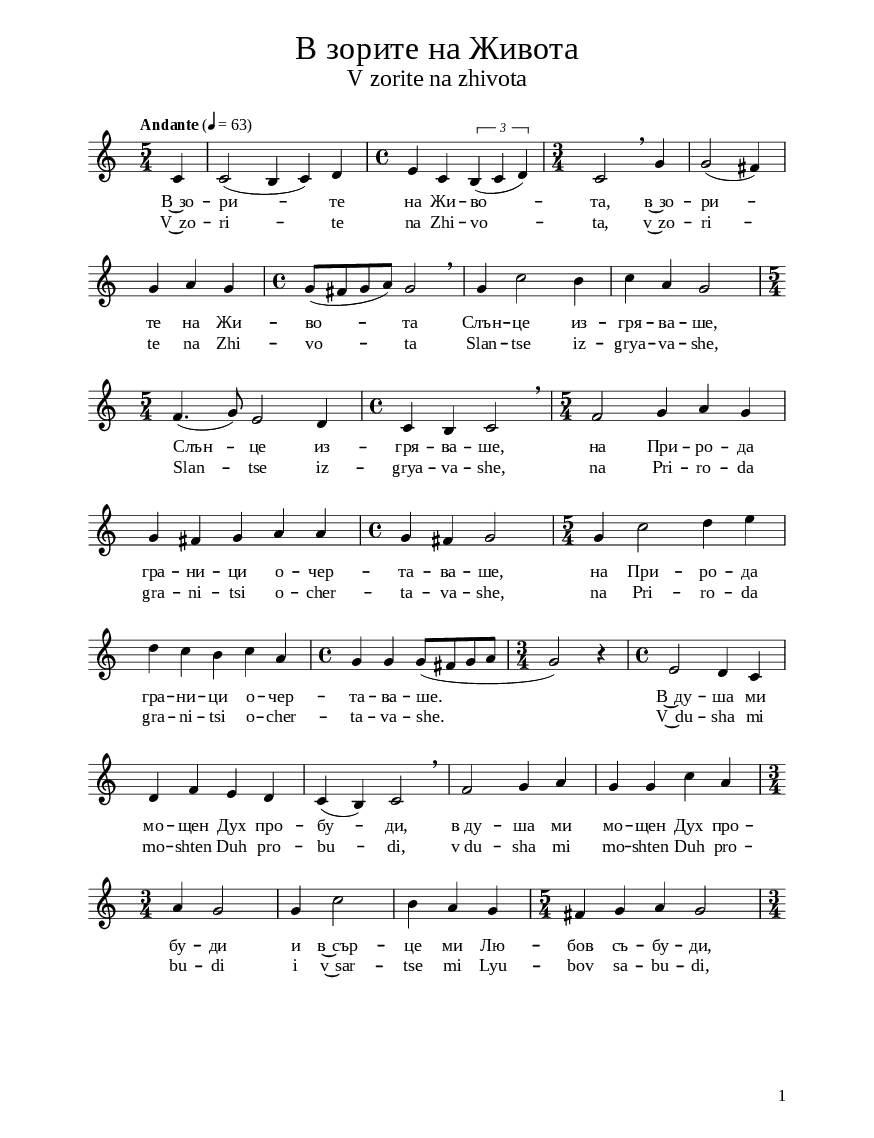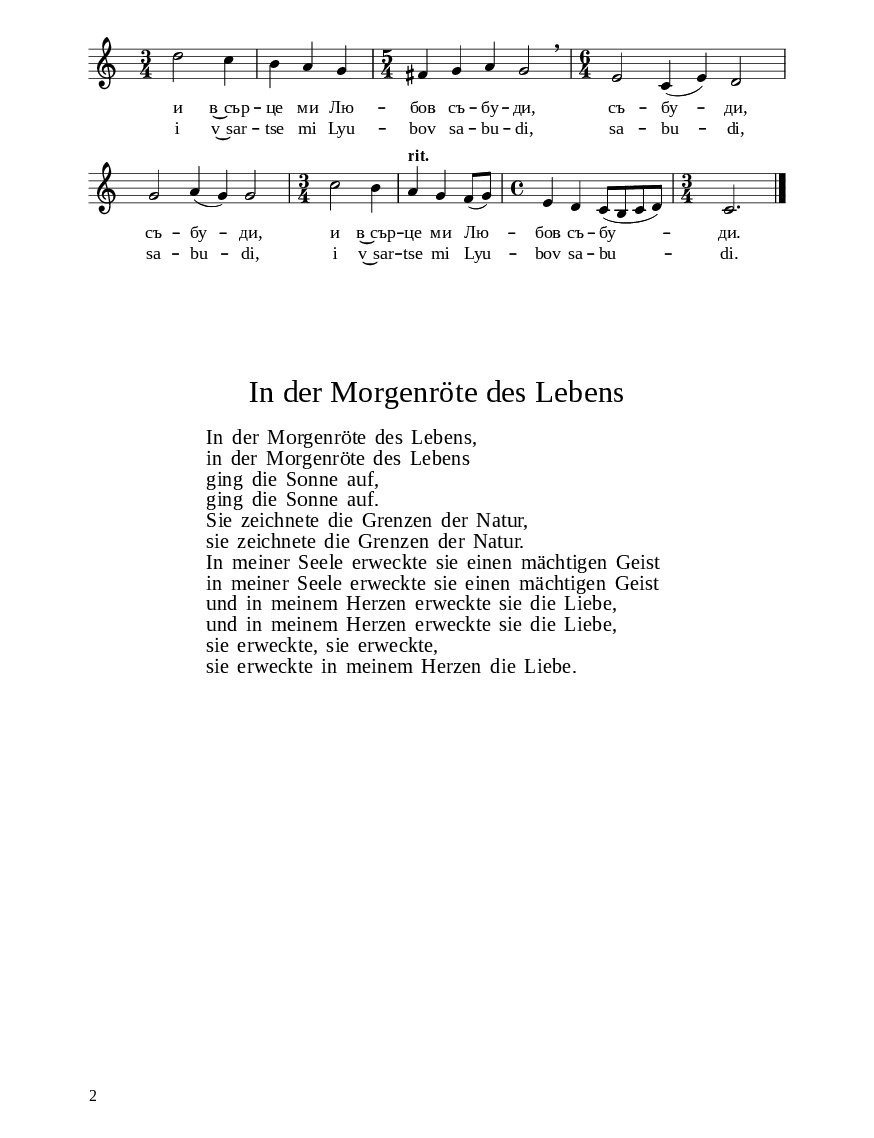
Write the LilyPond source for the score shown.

\version "2.22.1"

% include paper part and global functions
\include "include/globals.ily"

\bookpart {
  \include "include/bookpart-paper.ily"
  \score {
    \include "include/score-layout.ily"

     \new Voice \absolute {
      \clef treble
      \key c \major
      \time 5/4
       \tempoFunc "Andante" 4 "63"

\partial 4

      c '4 | c'2 ( b4 c' ) d' |\time 4/4  e'4 c' \times 2/3 { b4 ( c'4 d' ) }

      \time 3/4  c'2 \breathe g'4 |g'2 ( fis'4 ) | \break

      g'4 a' g' | \time 4/4  g'8 ( fis' g' a' ) g'2 \breathe g'4 c''2 b'4 | c''4 a' g'2 | \break

      \time 5/4  f'4. ( g'8 ) e'2 d'4 |\time 4/4  c'4 b c'2 \breathe | \time 5/4  f'2 g'4 a' g' | \break

      g'4 fis' g' a' a' | \time 4/4  g'4 fis' g'2 | \time 5/4  g'4 c''2 d''4 e'' | \break

      d''4 c'' b' c'' a' | \time 4/4  g'4 g' g'8 ( fis' g' a' | \time 3/4  g'2 ) r4 | \time 4/4  e'2 d'4 c' | \break

      d'4 f' e' d' | c'4 ( b ) c'2 \breathe | f'2 g'4 a' | g'4 g' c'' a' | \break

      \time 3/4  a'4 g'2 | g'4 c''2 | b'4 a' g'4 \time 5/4 fis' g' a' g'2 | \time 3/4 \pageBreak

      d''2 c''4 | b' a' g'4 | \time 5/4 fis' g' a' g'2 \breathe | \time 6/4 e'2 c'4 ( e' ) d'2 | \break

      g'2 a'4 ( g' ) g'2 | \time 3/4  c''2 b'4 \tempo "rit." | a' g' f'8 ( g' ) | \time 4/4 e'4 d' c'8 ( b c' d' ) | \time 3/4  c'2. \bar "|."
    }

    \addlyrics {
      В~зо -- ри --
      те на Жи -- во -- та, в~зо -- ри -- те на Жи --
      во -- та Слън -- це из -- гря -- ва -- ше, Слън --
      це из -- гря -- ва -- ше, на При -- ро -- да гра
      -- ни -- ци о -- чер -- та -- ва -- ше, на При --
      ро -- да гра -- ни -- ци о -- чер -- та -- ва --
      ше. В~ду -- ша ми мо -- щен Дух про -- бу --
      ди,  в_ду -- ша ми мо -- щен Дух про -- бу --
      ди и в~сър -- це ми Лю -- бов съ -- бу -- ди,
      и в~сър -- це ми Лю -- бов съ -- бу -- ди, съ --
      бу -- ди, съ -- бу -- ди, и в~сър -- це ми Лю --
      бов съ -- бу -- ди.}
      \addlyrics {
       V~zo -- ri --
      te na Zhi -- vo -- ta, v~zo -- ri -- te na Zhi --
      vo -- ta Slan -- tse iz -- grya -- va -- she, Slan --
      tse iz -- grya -- va -- she, na Pri -- ro -- da gra
      -- ni -- tsi o -- cher -- ta -- va -- she, na Pri --
      ro -- da gra -- ni -- tsi o -- cher -- ta -- va --
      she. V~du -- sha mi mo -- shten Duh pro -- bu --
      di,  v_du -- sha mi mo -- shten Duh pro -- bu --
      di i v~sar -- tse mi Lyu -- bov sa -- bu -- di,
      i v~sar -- tse mi Lyu -- bov sa -- bu -- di, sa --
      bu -- di, sa -- bu -- di, i v~sar -- tse mi Lyu --
      bov sa -- bu -- di.}

        \header {
          title = \titleFunc "В зорите на Живота" "V zorite na zhivota"
        }

        \midi{}

      } % score
      \markup \empty-three


      % include foreign translation(s) of the song
      \version "2.22.1"

\markup \fill-line { \fontsize #deTitleFontSize "In der Morgenröte des Lebens" }
\markup \null
\markup \null
\markup \fontsize #deCoupletFontSize {
  \hspace #10
  \override #`(baseline-skip . ,deCoupletBaselineSkip)

  \column {
    \line { " " In der Morgenröte des Lebens,}

    \line { " " in der Morgenröte des Lebens}

    \line { " " ging die Sonne auf, }

    \line { " " ging die Sonne auf. }

    \line { " " Sie zeichnete die Grenzen der Natur, }

    \line { " " sie zeichnete die Grenzen der Natur. }

    \line { " " In meiner Seele erweckte sie einen mächtigen Geist  }

    \line { " " in meiner Seele erweckte sie einen mächtigen Geist }

    \line { " " und in meinem Herzen erweckte sie die Liebe, }

    \line { " " und in meinem Herzen erweckte sie die Liebe, }

    \line { " " sie erweckte, sie erweckte,  }

    \line { " " sie erweckte in meinem Herzen die Liebe.  }


  }


}


    } % bookpart
